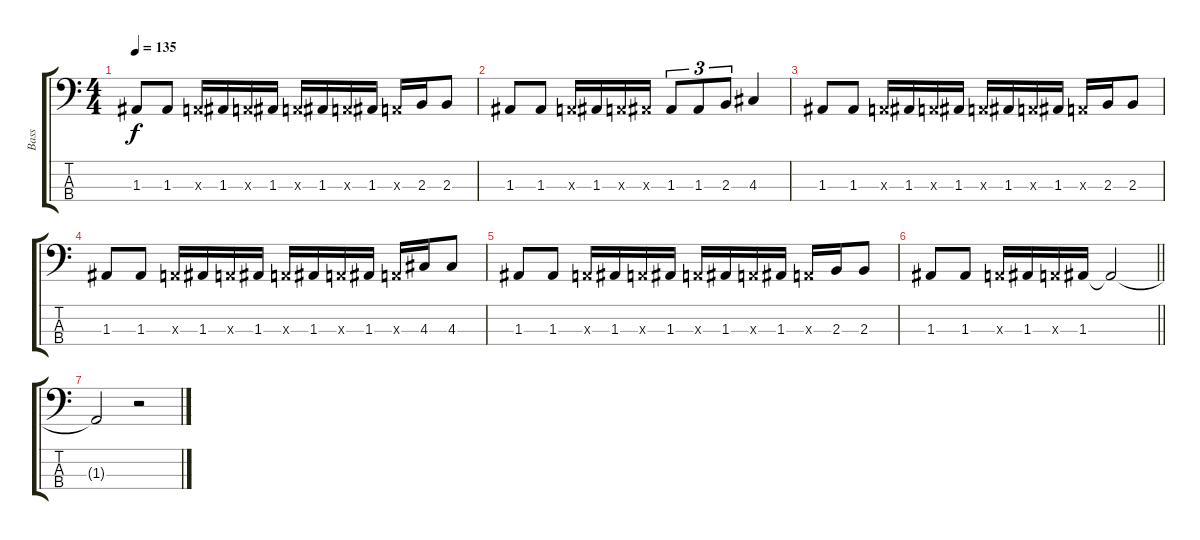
\track ("Bass" "Bass") {instrument slapbass1}
\staff {score tabs}
\tuning (G2 D2 A1 D1) {hide}
\ts (4 4)
\tempo 135
\clef f4
\ks c
1.3.8{dy f} 1.3.8 0.3{x}.16 1.3.16 0.3{x}.16 1.3.16 0.3{x}.16 1.3.16 0.3{x}.16 1.3.16 0.3{x}.16 2.3.16 2.3.8 |
1.3.8 1.3.8 0.3{x}.16 1.3.16 0.3{x}.16 1.3{x}.16 1.3.8{tu (3 2)} 1.3.8{tu (3 2)} 2.3.8{tu (3 2)} 4.3.4 |
1.3.8 1.3.8 0.3{x}.16 1.3.16 0.3{x}.16 1.3.16 0.3{x}.16 1.3.16 0.3{x}.16 1.3.16 0.3{x}.16 2.3.16 2.3.8 |
1.3.8 1.3.8 0.3{x}.16 1.3.16 0.3{x}.16 1.3.16 0.3{x}.16 1.3.16 0.3{x}.16 1.3.16 0.3{x}.16 4.3.16 4.3.8 |
1.3.8 1.3.8 0.3{x}.16 1.3.16 0.3{x}.16 1.3.16 0.3{x}.16 1.3.16 0.3{x}.16 1.3.16 0.3{x}.16 2.3.16 2.3.8 |
\barLineRight lightlight
1.3.8 1.3.8 0.3{x}.16 1.3.16 0.3{x}.16 1.3.16 1.3{t}.2 |
1.3{t}.2 r.2
